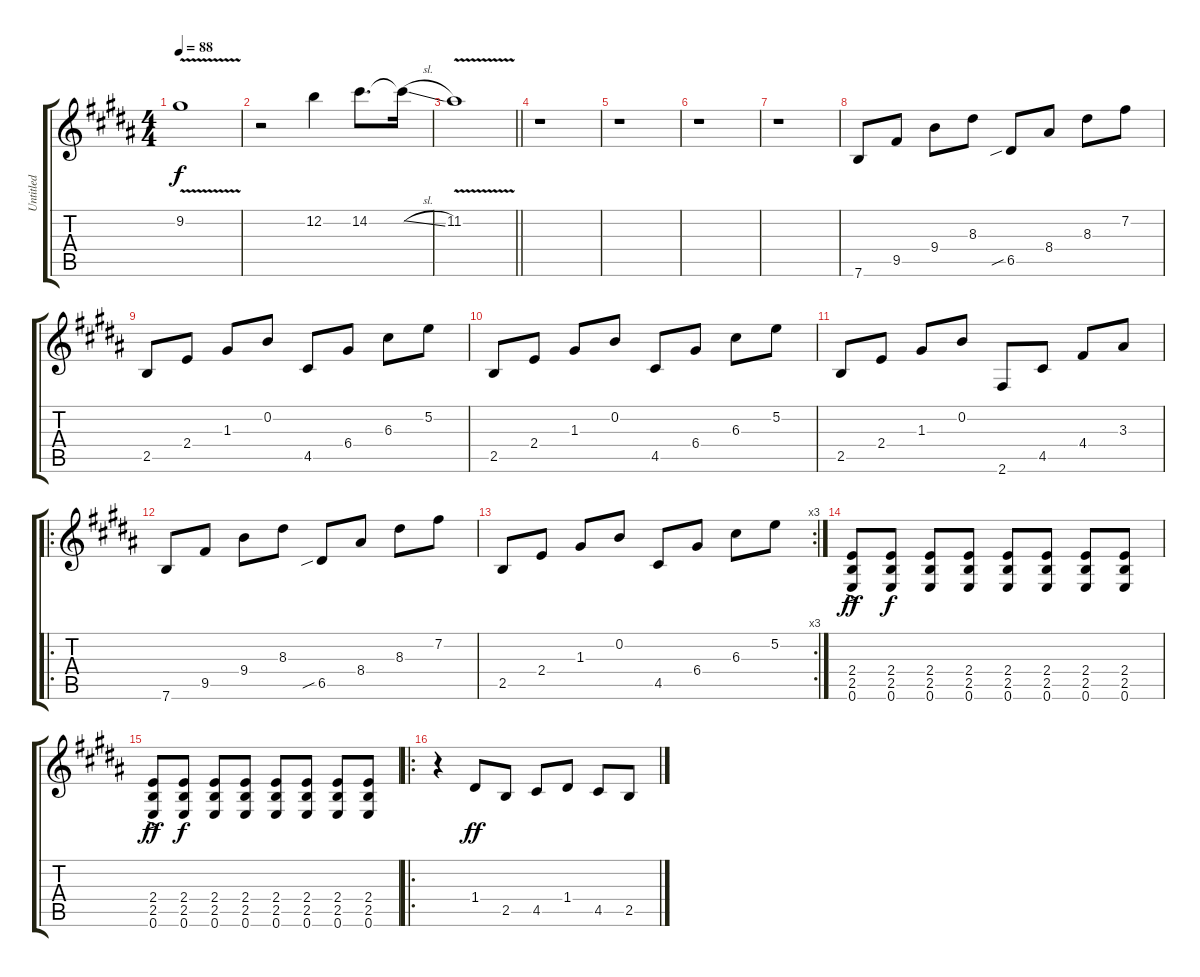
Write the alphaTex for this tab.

\track ("Untitled" "Untitled") {instrument distortionguitar}
\staff {score tabs}
\tuning (E4 B3 G3 D3 A2 E2) {hide}
\ts (4 4)
\tempo 88
\clef g2
\ks b
9.2{v}.1{dy f} |
\ks g#minor
r.2 12.2.4 14.2.8{d} 14.2{sl t}.16 |
\barLineRight lightlight
11.2{v}.1 |
\ks b
r.1 |
\ks g#minor
r.1 |
\ks b
r.1 |
\ks g#minor
r.1 |
\ks b
7.6.8 9.5.8 9.4.8 8.3.8 6.5{sib}.8 8.4.8 8.3.8 7.2.8 |
\ks g#minor
2.5.8 2.4.8 1.3.8 0.2.8 4.5.8 6.4.8 6.3.8 5.2.8 |
\ks b
2.5.8 2.4.8 1.3.8 0.2.8 4.5.8 6.4.8 6.3.8 5.2.8 |
\ks g#minor
2.5.8 2.4.8 1.3.8 0.2.8 2.6.8 4.5.8 4.4.8 3.3.8 |
\ro
\ks b
7.6.8 9.5.8 9.4.8 8.3.8 6.5{sib}.8 8.4.8 8.3.8 7.2.8 |
\rc 3
\ks g#minor
2.5.8 2.4.8 1.3.8 0.2.8 4.5.8 6.4.8 6.3.8 5.2.8 |
\ks b
(2.4{ac} 2.5{ac} 0.6{ac}).8{dy ff} (2.4 2.5 0.6).8{dy f} (2.4 2.5 0.6).8 (2.4 2.5 0.6).8 (2.4 2.5 0.6).8 (2.4 2.5 0.6).8 (2.4 2.5 0.6).8 (2.4 2.5 0.6).8 |
\ks g#minor
(2.4{ac} 2.5{ac} 0.6{ac}).8{dy ff} (2.4 2.5 0.6).8{dy f} (2.4 2.5 0.6).8 (2.4 2.5 0.6).8 (2.4 2.5 0.6).8 (2.4 2.5 0.6).8 (2.4 2.5 0.6).8 (2.4 2.5 0.6).8 |
\ro
\ks b
r.4 1.4.8{dy ff} 2.5.8 4.5.8 1.4.8 4.5.8 2.5.8
